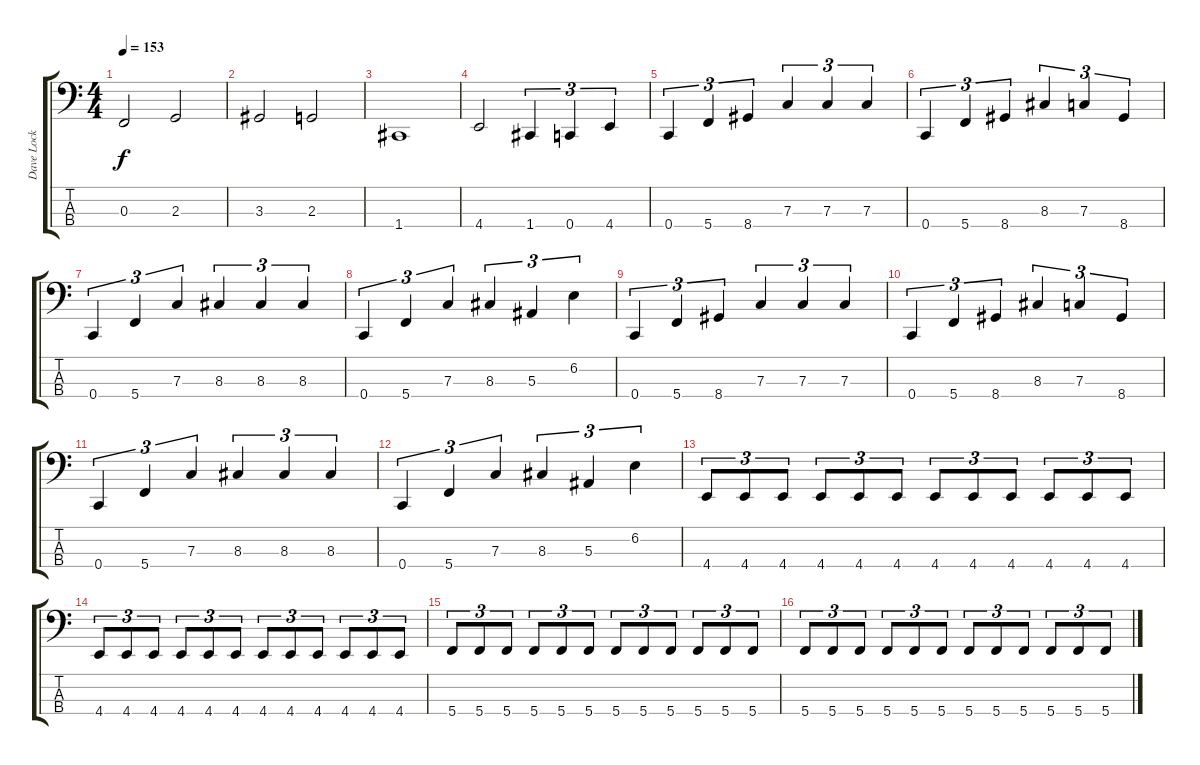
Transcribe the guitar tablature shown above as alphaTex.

\track ("Dave Lock (Bass)" "Dave Lock ") {instrument electricbasspick}
\staff {score tabs}
\tuning (Eb2 Bb1 F1 C1) {hide}
\ts (4 4)
\tempo 153
\clef f4
\ks c
0.3.2{dy f} 2.3.2 |
3.3.2 2.3.2 |
1.4.1 |
4.4.2 1.4.4{tu (3 2)} 0.4.4{tu (3 2)} 4.4.4{tu (3 2)} |
0.4.4{tu (3 2)} 5.4.4{tu (3 2)} 8.4.4{tu (3 2)} 7.3.4{tu (3 2)} 7.3.4{tu (3 2)} 7.3.4{tu (3 2)} |
0.4.4{tu (3 2)} 5.4.4{tu (3 2)} 8.4.4{tu (3 2)} 8.3.4{tu (3 2)} 7.3.4{tu (3 2)} 8.4.4{tu (3 2)} |
0.4.4{tu (3 2)} 5.4.4{tu (3 2)} 7.3.4{tu (3 2)} 8.3.4{tu (3 2)} 8.3.4{tu (3 2)} 8.3.4{tu (3 2)} |
0.4.4{tu (3 2)} 5.4.4{tu (3 2)} 7.3.4{tu (3 2)} 8.3.4{tu (3 2)} 5.3.4{tu (3 2)} 6.2.4{tu (3 2)} |
0.4.4{tu (3 2)} 5.4.4{tu (3 2)} 8.4.4{tu (3 2)} 7.3.4{tu (3 2)} 7.3.4{tu (3 2)} 7.3.4{tu (3 2)} |
0.4.4{tu (3 2)} 5.4.4{tu (3 2)} 8.4.4{tu (3 2)} 8.3.4{tu (3 2)} 7.3.4{tu (3 2)} 8.4.4{tu (3 2)} |
0.4.4{tu (3 2)} 5.4.4{tu (3 2)} 7.3.4{tu (3 2)} 8.3.4{tu (3 2)} 8.3.4{tu (3 2)} 8.3.4{tu (3 2)} |
0.4.4{tu (3 2)} 5.4.4{tu (3 2)} 7.3.4{tu (3 2)} 8.3.4{tu (3 2)} 5.3.4{tu (3 2)} 6.2.4{tu (3 2)} |
4.4.8{tu (3 2)} 4.4.8{tu (3 2)} 4.4.8{tu (3 2)} 4.4.8{tu (3 2)} 4.4.8{tu (3 2)} 4.4.8{tu (3 2)} 4.4.8{tu (3 2)} 4.4.8{tu (3 2)} 4.4.8{tu (3 2)} 4.4.8{tu (3 2)} 4.4.8{tu (3 2)} 4.4.8{tu (3 2)} |
4.4.8{tu (3 2)} 4.4.8{tu (3 2)} 4.4.8{tu (3 2)} 4.4.8{tu (3 2)} 4.4.8{tu (3 2)} 4.4.8{tu (3 2)} 4.4.8{tu (3 2)} 4.4.8{tu (3 2)} 4.4.8{tu (3 2)} 4.4.8{tu (3 2)} 4.4.8{tu (3 2)} 4.4.8{tu (3 2)} |
5.4.8{tu (3 2)} 5.4.8{tu (3 2)} 5.4.8{tu (3 2)} 5.4.8{tu (3 2)} 5.4.8{tu (3 2)} 5.4.8{tu (3 2)} 5.4.8{tu (3 2)} 5.4.8{tu (3 2)} 5.4.8{tu (3 2)} 5.4.8{tu (3 2)} 5.4.8{tu (3 2)} 5.4.8{tu (3 2)} |
5.4.8{tu (3 2)} 5.4.8{tu (3 2)} 5.4.8{tu (3 2)} 5.4.8{tu (3 2)} 5.4.8{tu (3 2)} 5.4.8{tu (3 2)} 5.4.8{tu (3 2)} 5.4.8{tu (3 2)} 5.4.8{tu (3 2)} 5.4.8{tu (3 2)} 5.4.8{tu (3 2)} 5.4.8{tu (3 2)}
